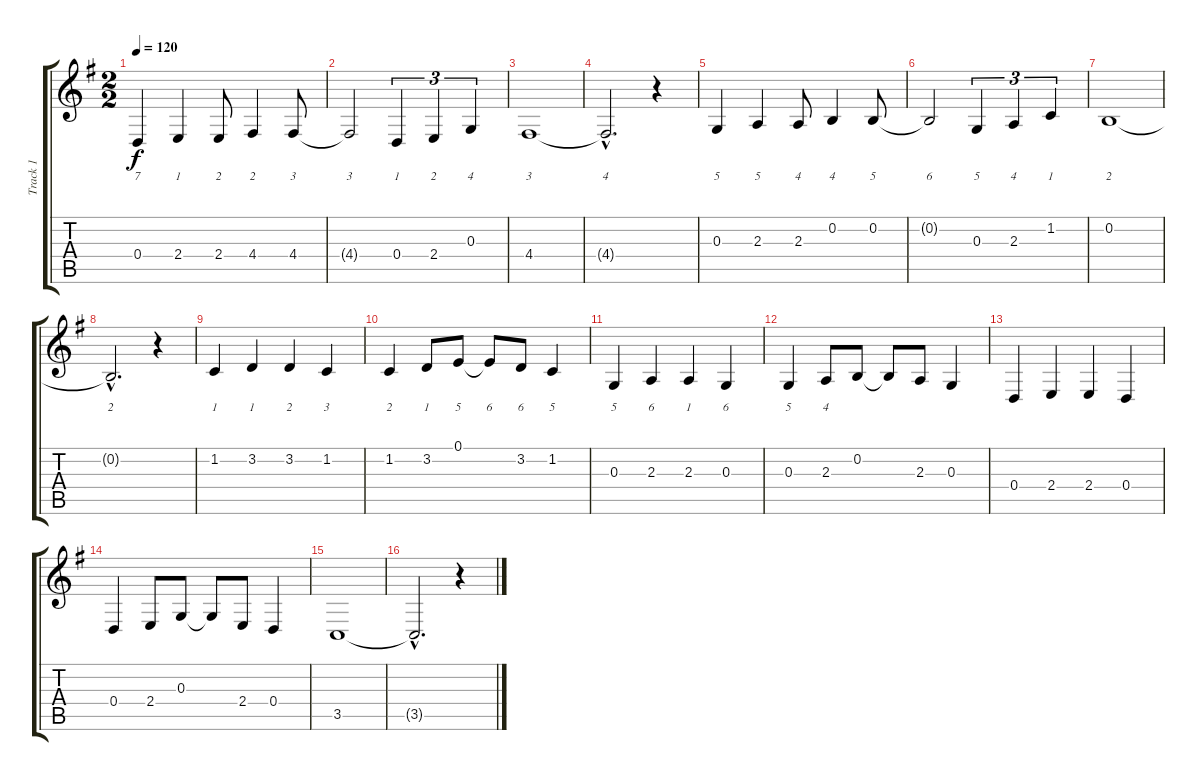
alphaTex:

\track ("Track 1" "Track 1") {instrument harmonica}
\staff {score tabs}
\tuning (E4 B3 G3 D3 A2 E2) {hide}
\ts (2 2)
\tempo 120
\clef g2
\ks g
0.4.4{lyrics (0 "7") lyrics (1 "") lyrics (2 "") lyrics (3 "") lyrics (4 "") dy f} 2.4.4{lyrics (0 "1") lyrics (1 "") lyrics (2 "") lyrics (3 "") lyrics (4 "")} 2.4.8{lyrics (0 "2") lyrics (1 "") lyrics (2 "") lyrics (3 "") lyrics (4 "")} 4.4.4{lyrics (0 "2") lyrics (1 "") lyrics (2 "") lyrics (3 "") lyrics (4 "")} 4.4.8{lyrics (0 "3") lyrics (1 "") lyrics (2 "") lyrics (3 "") lyrics (4 "")} |
4.4{t}.2{lyrics (0 "3") lyrics (1 "") lyrics (2 "") lyrics (3 "") lyrics (4 "")} 0.4.4{tu (3 2) lyrics (0 "1") lyrics (1 "") lyrics (2 "") lyrics (3 "") lyrics (4 "")} 2.4.4{tu (3 2) lyrics (0 "2") lyrics (1 "") lyrics (2 "") lyrics (3 "") lyrics (4 "")} 0.3.4{tu (3 2) lyrics (0 "4") lyrics (1 "") lyrics (2 "") lyrics (3 "") lyrics (4 "")} |
4.4.1{lyrics (0 "3") lyrics (1 "") lyrics (2 "") lyrics (3 "") lyrics (4 "")} |
4.4{hac t}.2{d lyrics (0 "4") lyrics (1 "") lyrics (2 "") lyrics (3 "") lyrics (4 "")} r.4 |
0.3.4{lyrics (0 "5") lyrics (1 "") lyrics (2 "") lyrics (3 "") lyrics (4 "")} 2.3.4{lyrics (0 "5") lyrics (1 "") lyrics (2 "") lyrics (3 "") lyrics (4 "")} 2.3.8{lyrics (0 "4") lyrics (1 "") lyrics (2 "") lyrics (3 "") lyrics (4 "")} 0.2.4{lyrics (0 "4") lyrics (1 "") lyrics (2 "") lyrics (3 "") lyrics (4 "")} 0.2.8{lyrics (0 "5") lyrics (1 "") lyrics (2 "") lyrics (3 "") lyrics (4 "")} |
0.2{t}.2{lyrics (0 "6") lyrics (1 "") lyrics (2 "") lyrics (3 "") lyrics (4 "")} 0.3.4{tu (3 2) lyrics (0 "5") lyrics (1 "") lyrics (2 "") lyrics (3 "") lyrics (4 "")} 2.3.4{tu (3 2) lyrics (0 "4") lyrics (1 "") lyrics (2 "") lyrics (3 "") lyrics (4 "")} 1.2.4{tu (3 2) lyrics (0 "1") lyrics (1 "") lyrics (2 "") lyrics (3 "") lyrics (4 "")} |
0.2.1{lyrics (0 "2") lyrics (1 "") lyrics (2 "") lyrics (3 "") lyrics (4 "")} |
0.2{hac t}.2{d lyrics (0 "2") lyrics (1 "") lyrics (2 "") lyrics (3 "") lyrics (4 "")} r.4 |
1.2.4{lyrics (0 "1") lyrics (1 "") lyrics (2 "") lyrics (3 "") lyrics (4 "")} 3.2.4{lyrics (0 "1") lyrics (1 "") lyrics (2 "") lyrics (3 "") lyrics (4 "")} 3.2.4{lyrics (0 "2") lyrics (1 "") lyrics (2 "") lyrics (3 "") lyrics (4 "")} 1.2.4{lyrics (0 "3") lyrics (1 "") lyrics (2 "") lyrics (3 "") lyrics (4 "")} |
1.2.4{lyrics (0 "2") lyrics (1 "") lyrics (2 "") lyrics (3 "") lyrics (4 "")} 3.2.8{lyrics (0 "1") lyrics (1 "") lyrics (2 "") lyrics (3 "") lyrics (4 "")} 0.1.8{lyrics (0 "5") lyrics (1 "") lyrics (2 "") lyrics (3 "") lyrics (4 "")} 0.1{t}.8{lyrics (0 "6") lyrics (1 "") lyrics (2 "") lyrics (3 "") lyrics (4 "")} 3.2.8{lyrics (0 "6") lyrics (1 "") lyrics (2 "") lyrics (3 "") lyrics (4 "")} 1.2.4{lyrics (0 "5") lyrics (1 "") lyrics (2 "") lyrics (3 "") lyrics (4 "")} |
0.3.4{lyrics (0 "5") lyrics (1 "") lyrics (2 "") lyrics (3 "") lyrics (4 "")} 2.3.4{lyrics (0 "6") lyrics (1 "") lyrics (2 "") lyrics (3 "") lyrics (4 "")} 2.3.4{lyrics (0 "1") lyrics (1 "") lyrics (2 "") lyrics (3 "") lyrics (4 "")} 0.3.4{lyrics (0 "6") lyrics (1 "") lyrics (2 "") lyrics (3 "") lyrics (4 "")} |
0.3.4{lyrics (0 "5") lyrics (1 "") lyrics (2 "") lyrics (3 "") lyrics (4 "")} 2.3.8{lyrics (0 "4") lyrics (1 "") lyrics (2 "") lyrics (3 "") lyrics (4 "")} 0.2.8 0.2{t}.8 2.3.8 0.3.4 |
0.4.4 2.4.4 2.4.4 0.4.4 |
0.4.4 2.4.8 0.3.8 0.3{t}.8 2.4.8 0.4.4 |
3.5.1 |
3.5{hac t}.2{d} r.4
